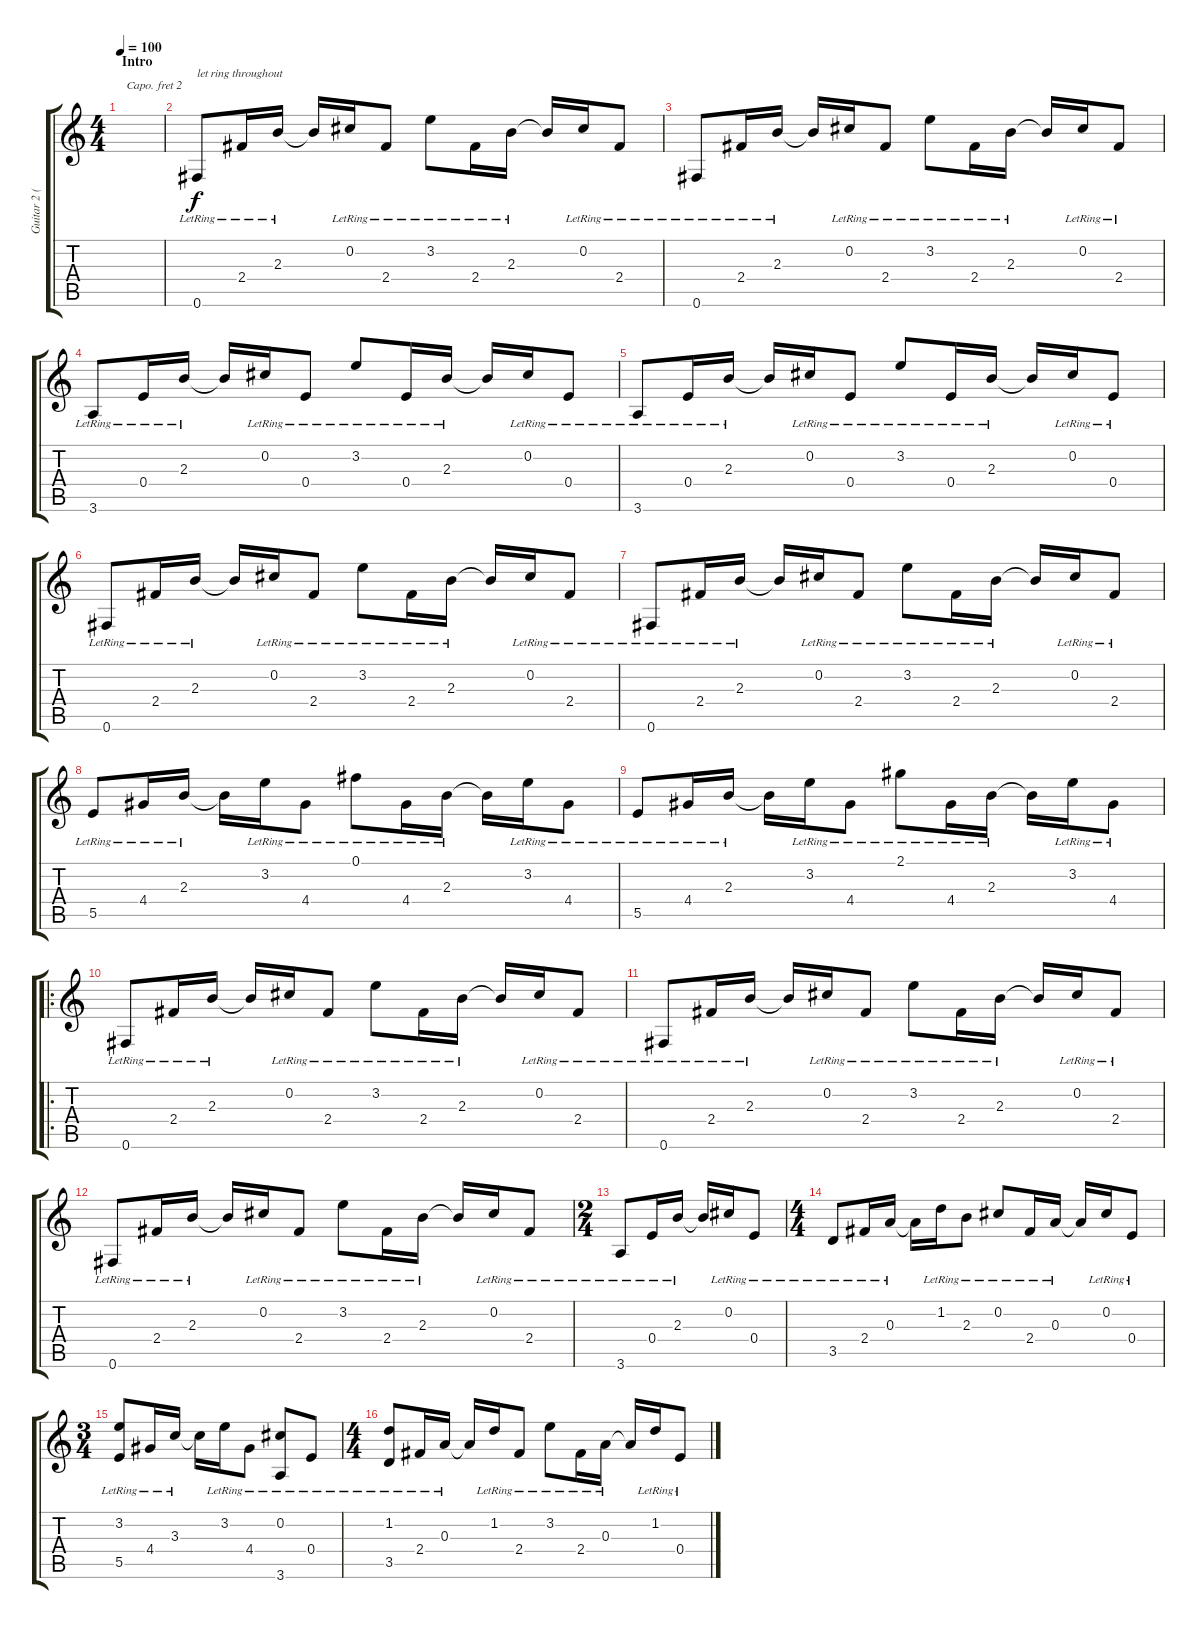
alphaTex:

\track ("Guitar 2 (capo 2nd)" "Guitar 2 (") {instrument acousticguitarsteel}
\staff {score tabs}
\capo 2
\tuning (E4 B3 G3 D3 A2 E2) {hide}
\ts (4 4)
\section ("" "Intro")
\tempo 100
\clef g2
\ks c
|
0.6{lr}.8{txt "let ring throughout"} 2.4{lr}.16 2.3{lr}.16 2.3{t}.16 0.2{lr}.16 2.4{lr}.8 3.2{lr}.8 2.4{lr}.16 2.3{lr}.16 2.3{t}.16 0.2{lr}.16 2.4{lr}.8 |
0.6{lr}.8 2.4{lr}.16 2.3{lr}.16 2.3{t}.16 0.2{lr}.16 2.4{lr}.8 3.2{lr}.8 2.4{lr}.16 2.3{lr}.16 2.3{t}.16 0.2{lr}.16 2.4{lr}.8 |
3.6{lr}.8 0.4{lr}.16 2.3{lr}.16 2.3{t}.16 0.2{lr}.16 0.4{lr}.8 3.2{lr}.8 0.4{lr}.16 2.3{lr}.16 2.3{t}.16 0.2{lr}.16 0.4{lr}.8 |
3.6{lr}.8 0.4{lr}.16 2.3{lr}.16 2.3{t}.16 0.2{lr}.16 0.4{lr}.8 3.2{lr}.8 0.4{lr}.16 2.3{lr}.16 2.3{t}.16 0.2{lr}.16 0.4{lr}.8 |
0.6{lr}.8 2.4{lr}.16 2.3{lr}.16 2.3{t}.16 0.2{lr}.16 2.4{lr}.8 3.2{lr}.8 2.4{lr}.16 2.3{lr}.16 2.3{t}.16 0.2{lr}.16 2.4{lr}.8 |
0.6{lr}.8 2.4{lr}.16 2.3{lr}.16 2.3{t}.16 0.2{lr}.16 2.4{lr}.8 3.2{lr}.8 2.4{lr}.16 2.3{lr}.16 2.3{t}.16 0.2{lr}.16 2.4{lr}.8 |
5.5{lr}.8 4.4{lr}.16 2.3{lr}.16 2.3{t}.16 3.2{lr}.16 4.4{lr}.8 0.1{lr}.8 4.4{lr}.16 2.3{lr}.16 2.3{t}.16 3.2{lr}.16 4.4{lr}.8 |
5.5{lr}.8 4.4{lr}.16 2.3{lr}.16 2.3{t}.16 3.2{lr}.16 4.4{lr}.8 2.1{lr}.8 4.4{lr}.16 2.3{lr}.16 2.3{t}.16 3.2{lr}.16 4.4{lr}.8 |
\ro
0.6{lr}.8 2.4{lr}.16 2.3{lr}.16 2.3{t}.16 0.2{lr}.16 2.4{lr}.8 3.2{lr}.8 2.4{lr}.16 2.3{lr}.16 2.3{t}.16 0.2{lr}.16 2.4{lr}.8 |
0.6{lr}.8 2.4{lr}.16 2.3{lr}.16 2.3{t}.16 0.2{lr}.16 2.4{lr}.8 3.2{lr}.8 2.4{lr}.16 2.3{lr}.16 2.3{t}.16 0.2{lr}.16 2.4{lr}.8 |
0.6{lr}.8 2.4{lr}.16 2.3{lr}.16 2.3{t}.16 0.2{lr}.16 2.4{lr}.8 3.2{lr}.8 2.4{lr}.16 2.3{lr}.16 2.3{t}.16 0.2{lr}.16 2.4{lr}.8 |
\ts (2 4)
3.6{lr}.8 0.4{lr}.16 2.3{lr}.16 2.3{t}.16 0.2{lr}.16 0.4{lr}.8 |
\ts (4 4)
3.5{lr}.8 2.4{lr}.16 0.3{lr}.16 0.3{t}.16 1.2{lr}.16 2.3{lr}.8 0.2{lr}.8 2.4{lr}.16 0.3{lr}.16 0.3{t}.16 0.2{lr}.16 0.4{lr}.8 |
\ts (3 4)
(3.2{lr} 5.5{lr}).8 4.4{lr}.16 3.3{lr}.16 3.3{t}.16 3.2{lr}.16 4.4{lr}.8 (0.2{lr} 3.6{lr}).8 0.4{lr}.8 |
\ts (4 4)
(1.2{lr} 3.5{lr}).8 2.4{lr}.16 0.3{lr}.16 0.3{t}.16 1.2{lr}.16 2.4{lr}.8 3.2{lr}.8 2.4{lr}.16 0.3{lr}.16 0.3{t}.16 1.2{lr}.16 0.4{lr}.8
